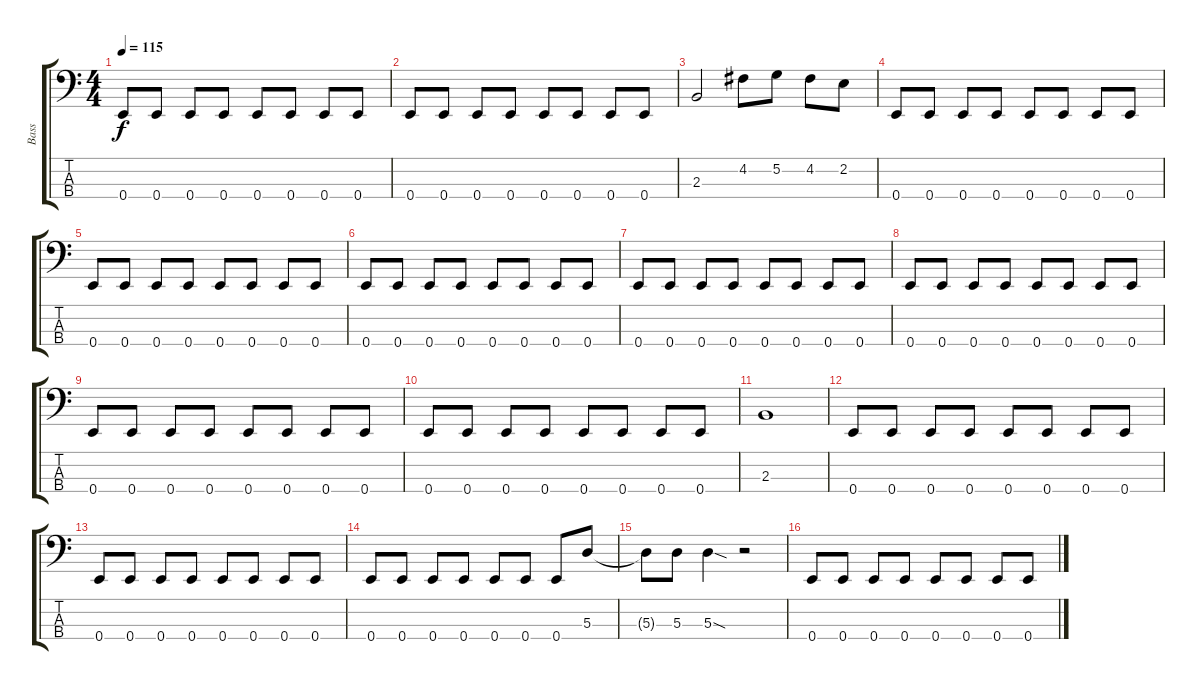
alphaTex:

\track ("Bass" "Bass") {instrument electricbassfinger}
\staff {score tabs}
\tuning (G2 D2 A1 E1) {hide}
\ts (4 4)
\tempo 115
\clef f4
\ks c
0.4.8{dy f} 0.4.8 0.4.8 0.4.8 0.4.8 0.4.8 0.4.8 0.4.8 |
0.4.8 0.4.8 0.4.8 0.4.8 0.4.8 0.4.8 0.4.8 0.4.8 |
2.3.2 4.2.8 5.2.8 4.2.8 2.2.8 |
0.4.8 0.4.8 0.4.8 0.4.8 0.4.8 0.4.8 0.4.8 0.4.8 |
0.4.8 0.4.8 0.4.8 0.4.8 0.4.8 0.4.8 0.4.8 0.4.8 |
0.4.8 0.4.8 0.4.8 0.4.8 0.4.8 0.4.8 0.4.8 0.4.8 |
0.4.8 0.4.8 0.4.8 0.4.8 0.4.8 0.4.8 0.4.8 0.4.8 |
0.4.8 0.4.8 0.4.8 0.4.8 0.4.8 0.4.8 0.4.8 0.4.8 |
0.4.8 0.4.8 0.4.8 0.4.8 0.4.8 0.4.8 0.4.8 0.4.8 |
0.4.8 0.4.8 0.4.8 0.4.8 0.4.8 0.4.8 0.4.8 0.4.8 |
2.3.1 |
0.4.8 0.4.8 0.4.8 0.4.8 0.4.8 0.4.8 0.4.8 0.4.8 |
0.4.8 0.4.8 0.4.8 0.4.8 0.4.8 0.4.8 0.4.8 0.4.8 |
0.4.8 0.4.8 0.4.8 0.4.8 0.4.8 0.4.8 0.4.8 5.3.8 |
5.3{t}.8 5.3.8 5.3{sod}.4 r.2 |
0.4.8 0.4.8 0.4.8 0.4.8 0.4.8 0.4.8 0.4.8 0.4.8
